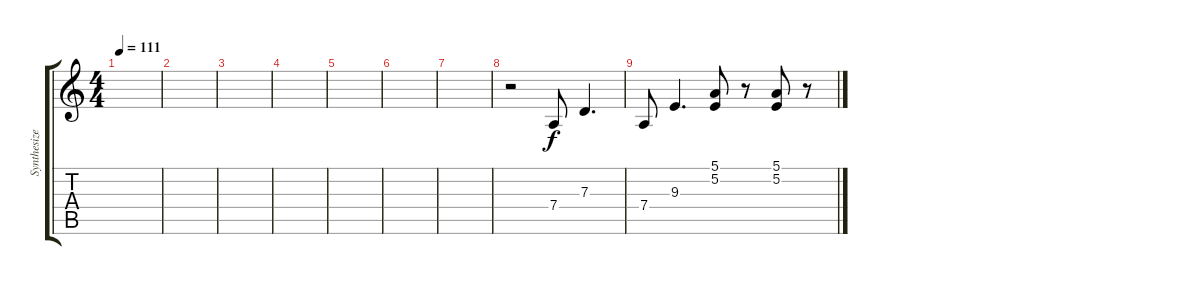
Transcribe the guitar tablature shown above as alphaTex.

\track ("Synthesizer" "Synthesize") {instrument lead3calliope}
\staff {score tabs}
\tuning (E4 B3 G3 D3 A2 E2) {hide}
\ts (4 4)
\tempo 111
\clef g2
\ks c
|
|
|
|
|
|
|
r.2 7.4.8{instrument lead5charang} 7.3.4{d} |
7.4.8 9.3.4{d} (5.1 5.2).8{instrument lead3calliope} r.8 (5.1 5.2).8 r.8
